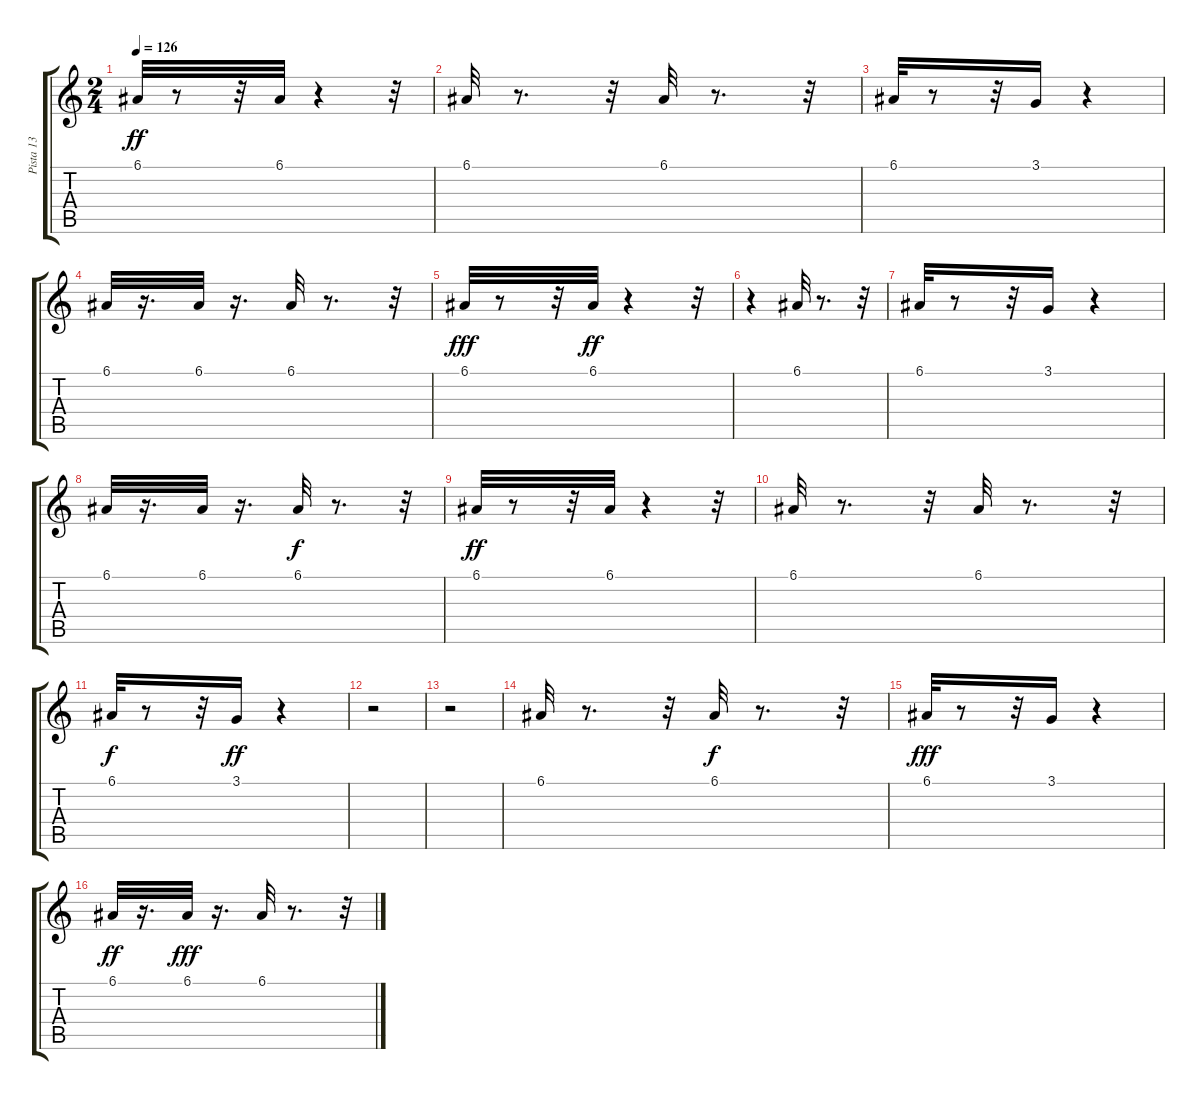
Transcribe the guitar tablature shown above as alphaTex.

\track ("Pista 13" "Pista 13") {instrument lead8bassandlead}
\staff {score tabs}
\tuning (E4 B3 G3 D3 A2 E2) {hide}
\ts (2 4)
\tempo 126
\clef g2
\ks c
6.1.32{dy ff} r.8 r.32 6.1.32 r.4 r.32 |
6.1.32 r.8{d} r.32 6.1.32 r.8{d} r.32 |
6.1.32 r.8 r.32 3.1.16 r.4 |
6.1.32 r.16{d} 6.1.32 r.16{d} 6.1.32 r.8{d} r.32 |
6.1.32{dy fff} r.8 r.32 6.1.32{dy ff} r.4 r.32 |
r.4 6.1.32 r.8{d} r.32 |
6.1.32 r.8 r.32 3.1.16 r.4 |
6.1.32 r.16{d} 6.1.32 r.16{d} 6.1.32{dy f} r.8{d} r.32 |
6.1.32{dy ff} r.8 r.32 6.1.32 r.4 r.32 |
6.1.32 r.8{d} r.32 6.1.32 r.8{d} r.32 |
6.1.32{dy f} r.8 r.32 3.1.16{dy ff} r.4 |
r.2 |
r.2 |
6.1.32 r.8{d} r.32 6.1.32{dy f} r.8{d} r.32 |
6.1.32{dy fff} r.8 r.32 3.1.16 r.4 |
6.1.32{dy ff} r.16{d} 6.1.32{dy fff} r.16{d} 6.1.32 r.8{d} r.32
